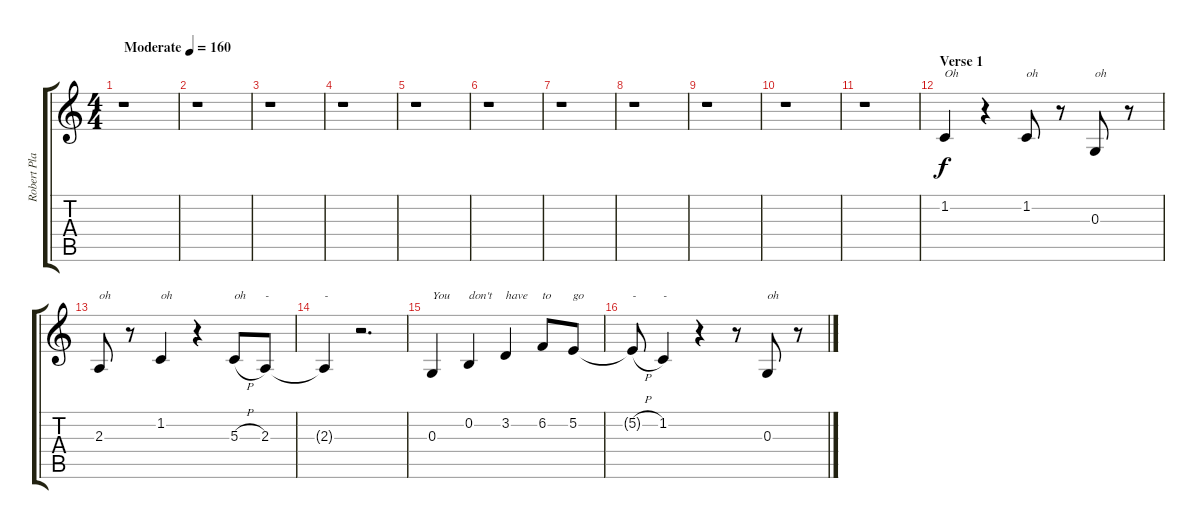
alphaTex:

\track ("Robert Plant - Vocals" "Robert Pla") {instrument voiceoohs}
\staff {score tabs}
\tuning (E4 B3 G3 D3 A2 E2) {hide}
\ts (4 4)
\tempo (160 "Moderate")
\clef g2
\ks c
r.1{dy f instrument voiceoohs} |
r.1 |
r.1 |
r.1 |
r.1 |
r.1 |
r.1 |
r.1 |
r.1 |
r.1 |
r.1 |
\section ("" "Verse 1")
1.2.4{txt "Oh"} r.4 1.2.8{txt "oh"} r.8 0.3.8{txt "oh"} r.8 |
2.3.8{txt "oh"} r.8 1.2.4{txt "oh"} r.4 5.3{h}.8{txt "oh"} 2.3.8{txt "-"} |
2.3{t}.4{txt "-"} r.2{d} |
0.3.4{txt "You"} 0.2.4{txt "don't"} 3.2.4{txt "have"} 6.2.8{txt "to"} 5.2.8{txt "go"} |
5.2{h t}.8{txt "-"} 1.2.4{txt "-"} r.4 r.8 0.3.8{txt "oh"} r.8
